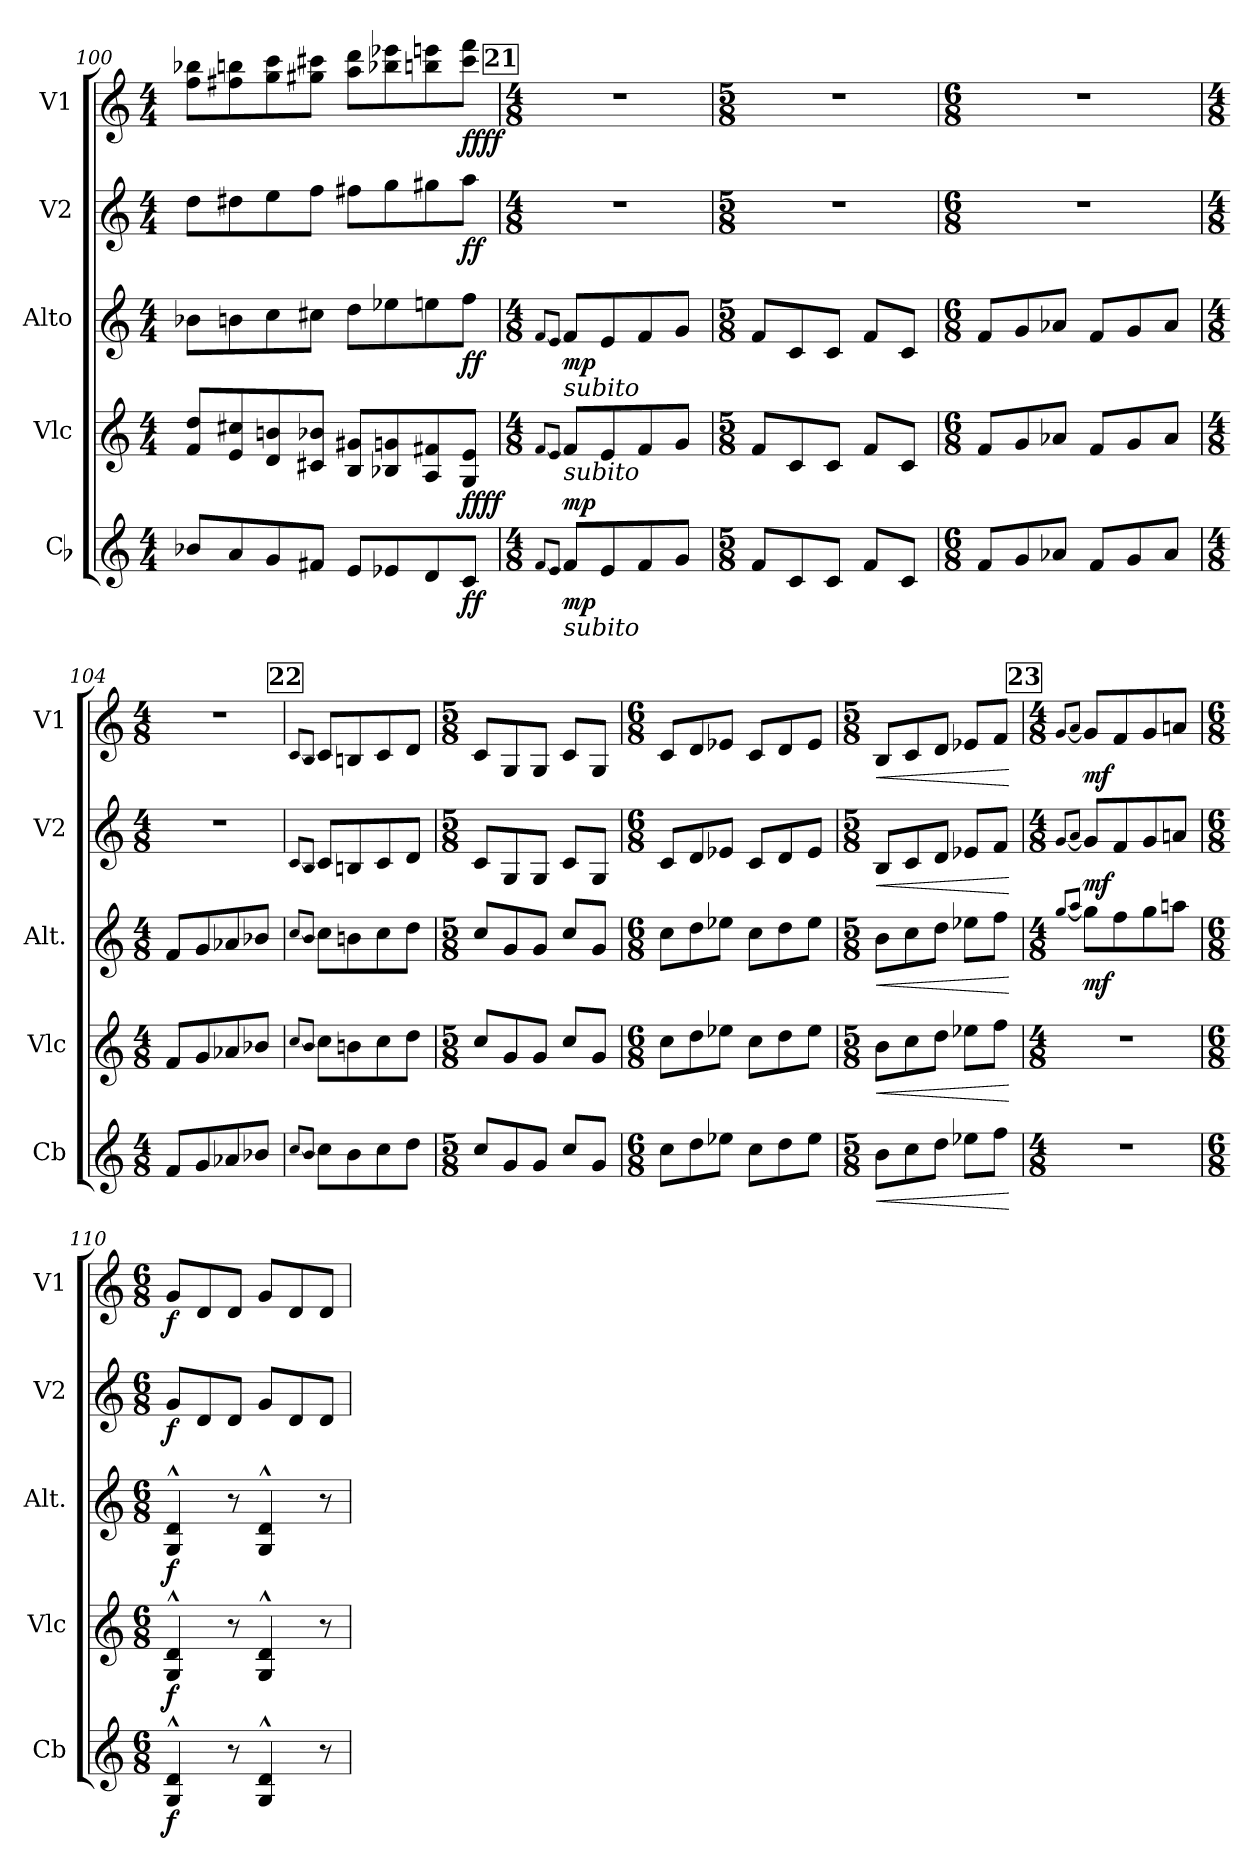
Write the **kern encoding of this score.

**kern	**dynam	**kern	**dynam	**kern	**dynam	**kern	**dynam	**kern	**dynam
*part5	*part5	*part4	*part4	*part3	*part3	*part2	*part2	*part1	*part1
*staff5	*staff5	*staff4	*staff4	*staff3	*staff3	*staff2	*staff2	*staff1	*staff1
*I"Cb	*	*I"Vlc	*	*I"Alto	*	*I"V2	*	*I"V1	*
*I'Cb	*	*I'Vlc	*	*I'Alt.	*	*I'V2	*	*I'V1	*
*clefG2	*	*clefG2	*	*clefG2	*	*clefG2	*	*clefG2	*
*ITrd7c12	*	*	*	*	*	*	*	*	*
*k[]	*	*k[]	*	*k[]	*	*k[]	*	*k[]	*
*M4/4	*	*M4/4	*	*M4/4	*	*M4/4	*	*M4/4	*
=100	=100	=100	=100	=100	=100	=100	=100	=100	=100
8B-X/L	.	8f/ 8dd/L	.	8b-X\L	.	8dd\L	.	8ff\ 8bb-X\L	.
8A/	.	8e/ 8cc#X/	.	8bn\	.	8dd#X\	.	8ff#X\ 8bbn\	.
8G/	.	8d/ 8bn/	.	8cc\	.	8ee\	.	8gg\ 8ccc\	.
8F#X/J	.	8c#X/ 8b-X/J	.	8cc#X\J	.	8ff\J	.	8gg#X\ 8ccc#X\J	.
8E/L	.	8B/ 8g#X/L	.	8dd\L	.	8ff#X\L	.	8aa\ 8ddd\L	.
8E-X/	.	8B-X/ 8gn/	.	8ee-X\	.	8gg\	.	8bb-X\ 8eee-X\	.
8D/	.	8A/ 8f#X/	.	8een\	.	8gg#X\	.	8bbn\ 8eeen\	.
!	!LO:DY:b	!	!LO:DY:b	!	!	!	!	!	!
!	!	!	!LO:DY:n=1:b	!	!LO:DY:b	!	!LO:DY:b	!	!LO:DY:b
!	!	!	!	!	!	!	!	!	!LO:DY:n=1:b
8C/J	ff	8G/ 8e/J	ff ff	8ff\J	ff	8aa\J	ff	8ccc#\ 8fff\J	ff ff
!!LO:LB:g=z
!!LO:REH:place=s1:a:B:fs=14:t=21
=101	=101	=101	=101	=101	=101	=101	=101	=101	=101
*M4/8	*	*M4/8	*	*M4/8	*	*M4/8	*	*M4/8	*
[8qF/L	.	[8qf/L	.	[8qf/L	.	.	.	.	.
8qE/J	.	8qe/J	.	8qe/J	.	.	.	.	.
!	!	!	!	!LO:TX:b:i:t=subito	!	!	!	!	!
!	!	!LO:TX:b:i:t=subito	!	!	!	!	!	!	!
!LO:TX:b:i:t=subito	!	!	!	!	!	!	!	!	!
!	!LO:DY:b	!	!LO:DY:b	!	!LO:DY:b	!	!	!	!
8F/L]	mp	8f/L]	mp	8f/L]	mp	2r	.	2r	.
8E/	.	8e/	.	8e/	.	.	.	.	.
8F/	.	8f/	.	8f/	.	.	.	.	.
8G/J	.	8g/J	.	8g/J	.	.	.	.	.
=102	=102	=102	=102	=102	=102	=102	=102	=102	=102
*M5/8	*	*M5/8	*	*M5/8	*	*M5/8	*	*M5/8	*
8F/L	.	8f/L	.	8f/L	.	8%5r	.	8%5r	.
8C/	.	8c/	.	8c/	.	.	.	.	.
8C/J	.	8c/J	.	8c/J	.	.	.	.	.
8F/L	.	8f/L	.	8f/L	.	.	.	.	.
8C/J	.	8c/J	.	8c/J	.	.	.	.	.
=103	=103	=103	=103	=103	=103	=103	=103	=103	=103
*M6/8	*	*M6/8	*	*M6/8	*	*M6/8	*	*M6/8	*
8F/L	.	8f/L	.	8f/L	.	2.r	.	2.r	.
8G/	.	8g/	.	8g/	.	.	.	.	.
8A-X/J	.	8a-X/J	.	8a-X/J	.	.	.	.	.
8F/L	.	8f/L	.	8f/L	.	.	.	.	.
8G/	.	8g/	.	8g/	.	.	.	.	.
8A-/J	.	8a-/J	.	8a-/J	.	.	.	.	.
=104	=104	=104	=104	=104	=104	=104	=104	=104	=104
*M4/8	*	*M4/8	*	*M4/8	*	*M4/8	*	*M4/8	*
8F/L	.	8f/L	.	8f/L	.	2r	.	2r	.
8G/	.	8g/	.	8g/	.	.	.	.	.
8A-X/	.	8a-X/	.	8a-X/	.	.	.	.	.
8B-X/J	.	8b-X/J	.	8b-X/J	.	.	.	.	.
!!LO:PB:g=z
!!LO:REH:place=s1:a:B:fs=14:t=22
=105	=105	=105	=105	=105	=105	=105	=105	=105	=105
[8qc/L	.	[8qcc/L	.	[8qcc/L	.	[8qc/L	.	[8qc/L	.
8qB/J	.	8qb/J	.	8qb/J	.	8qB/J	.	8qB/J	.
8c\L]	.	8cc\L]	.	8cc\L]	.	8c/L]	.	8c/L]	.
8B\	.	8bn\	.	8bn\	.	8Bn/	.	8Bn/	.
8c\	.	8cc\	.	8cc\	.	8c/	.	8c/	.
8d\J	.	8dd\J	.	8dd\J	.	8d/J	.	8d/J	.
=106	=106	=106	=106	=106	=106	=106	=106	=106	=106
*M5/8	*	*M5/8	*	*M5/8	*	*M5/8	*	*M5/8	*
8c/L	.	8cc/L	.	8cc/L	.	8c/L	.	8c/L	.
8G/	.	8g/	.	8g/	.	8G/	.	8G/	.
8G/J	.	8g/J	.	8g/J	.	8G/J	.	8G/J	.
8c/L	.	8cc/L	.	8cc/L	.	8c/L	.	8c/L	.
8G/J	.	8g/J	.	8g/J	.	8G/J	.	8G/J	.
=107	=107	=107	=107	=107	=107	=107	=107	=107	=107
*M6/8	*	*M6/8	*	*M6/8	*	*M6/8	*	*M6/8	*
8c\L	.	8cc\L	.	8cc\L	.	8c/L	.	8c/L	.
8d\	.	8dd\	.	8dd\	.	8d/	.	8d/	.
8e-X\J	.	8ee-X\J	.	8ee-X\J	.	8e-X/J	.	8e-X/J	.
8c\L	.	8cc\L	.	8cc\L	.	8c/L	.	8c/L	.
8d\	.	8dd\	.	8dd\	.	8d/	.	8d/	.
8e-\J	.	8ee-\J	.	8ee-\J	.	8e-/J	.	8e-/J	.
=108	=108	=108	=108	=108	=108	=108	=108	=108	=108
*M5/8	*	*M5/8	*	*M5/8	*	*M5/8	*	*M5/8	*
!	!LO:HP:b	!	!LO:HP:b	!	!LO:HP:b	!	!LO:HP:b	!	!LO:HP:b
8B\L	<	8b\L	<	8b\L	<	8B/L	<	8B/L	<
8c\	.	8cc\	.	8cc\	.	8c/	.	8c/	.
8d\J	.	8dd\J	.	8dd\J	.	8d/J	.	8d/J	.
8e-X\L	.	8ee-X\L	.	8ee-X\L	.	8e-X/L	.	8e-X/L	.
8f\J	.	8ff\J	.	8ff\J	.	8f/J	.	8f/J	.
.	[	.	[	.	[	.	[	.	[
!!LO:LB:g=z
!!LO:REH:place=s1:a:B:fs=14:t=23
=109	=109	=109	=109	=109	=109	=109	=109	=109	=109
*M4/8	*	*M4/8	*	*M4/8	*	*M4/8	*	*M4/8	*
.	.	.	.	[8qgg/L	.	[8qg/L	.	[8qg/L	.
.	.	.	.	8qaa/J	.	8qa/J	.	8qa/J	.
!	!	!	!	!	!LO:DY:b	!	!LO:DY:b	!	!LO:DY:b
2r	.	2r	.	8gg\L]	mf	8g/L]	mf	8g/L]	mf
.	.	.	.	8ff\	.	8f/	.	8f/	.
.	.	.	.	8gg\	.	8g/	.	8g/	.
.	.	.	.	8aan\J	.	8an/J	.	8an/J	.
=110	=110	=110	=110	=110	=110	=110	=110	=110	=110
*M6/8	*	*M6/8	*	*M6/8	*	*M6/8	*	*M6/8	*
!	!LO:DY:b	!	!LO:DY:b	!	!LO:DY:b	!	!LO:DY:b	!	!LO:DY:b
4GG/^^ 4D/^^	f	4G/^^ 4d/^^	f	4G/^^ 4d/^^	f	8g/L	f	8g/L	f
.	.	.	.	.	.	8d/	.	8d/	.
8r	.	8r	.	8r	.	8d/J	.	8d/J	.
4GG/^^ 4D/^^	.	4G/^^ 4d/^^	.	4G/^^ 4d/^^	.	8g/L	.	8g/L	.
.	.	.	.	.	.	8d/	.	8d/	.
8r	.	8r	.	8r	.	8d/J	.	8d/J	.
=	=	=	=	=	=	=	=	=	=
*-	*-	*-	*-	*-	*-	*-	*-	*-	*-
